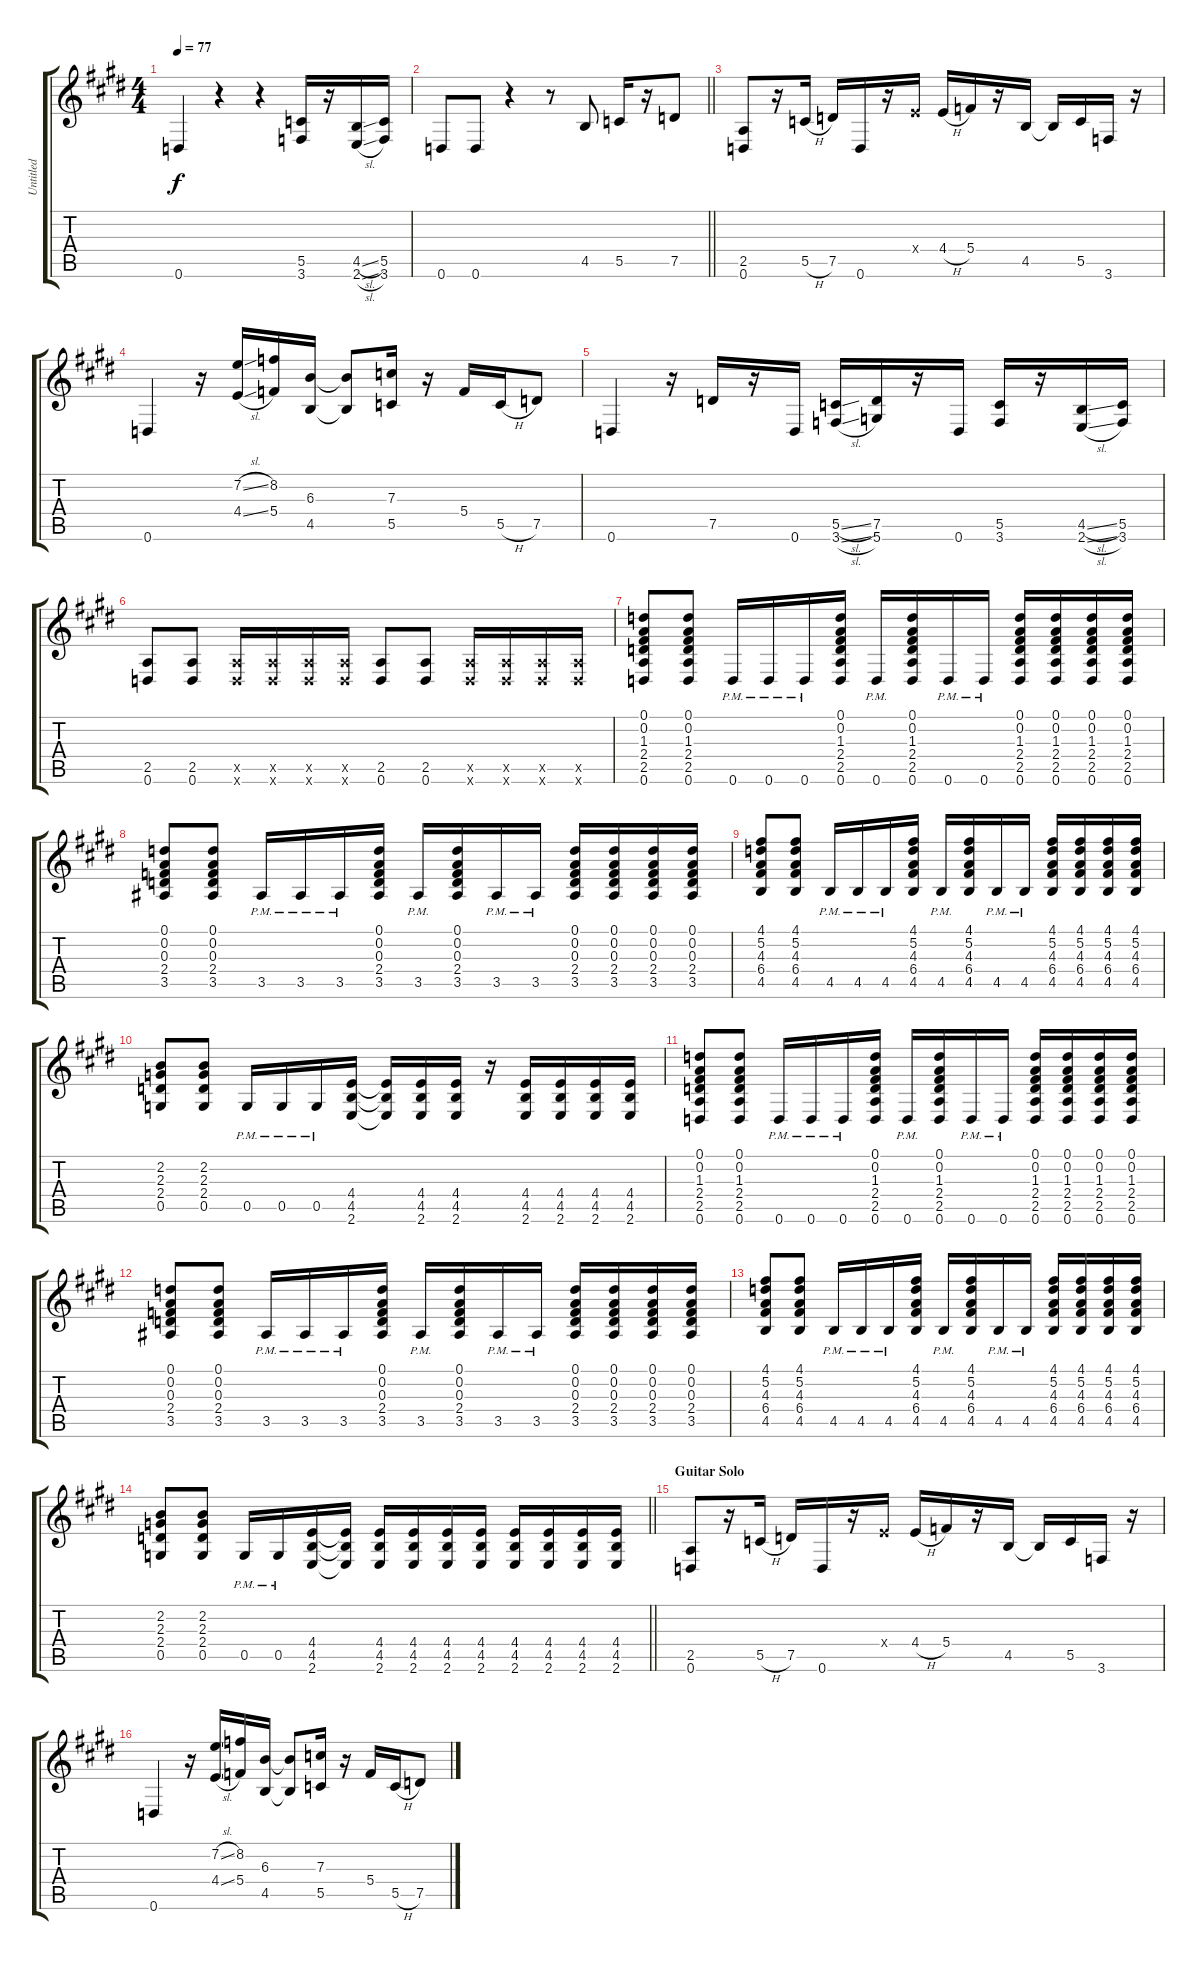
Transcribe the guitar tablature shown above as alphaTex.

\track ("Untitled" "Untitled") {instrument overdrivenguitar}
\staff {score tabs}
\tuning (D4 A3 F3 C3 G2 D2) {hide}
\ts (4 4)
\tempo 77
\clef g2
\ks e
0.6.4{dy f} r.4 r.4 (5.5 3.6).16 r.16 (4.5{sl} 2.6{sl}).16 (5.5 3.6).16 |
\barLineRight lightlight
\ks c#minor
0.6.8 0.6.8 r.4 r.8 4.5.8 5.5.16 r.16 7.5.8 |
\section ("" " ")
(2.5 0.6).8 r.16 5.5{h}.16 7.5.16 0.6.16 r.16 4.4{x}.16 4.4{h}.16 5.4.16 r.16 4.5.16 4.5{t}.16 5.5.16 3.6.16 r.16 |
\ks e
0.6.4 r.16 (7.2{sl} 4.4{sl}).16 (8.2 5.4).16 (6.3 4.5).16 (6.3{t} 4.5{t}).8 (7.3 5.5).16 r.16 5.4.16 5.5{h}.16 7.5.8 |
\ks c#minor
0.6.4 r.16 7.5.16 r.16 0.6.16 (5.5{sl} 3.6{sl}).16 (7.5 5.6).16 r.16 0.6.16 (5.5 3.6).16 r.16 (4.5{sl} 2.6{sl}).16 (5.5 3.6).16 |
(2.5 0.6).8 (2.5 0.6).8 (2.5{x} 0.6{x}).16 (2.5{x} 0.6{x}).16 (2.5{x} 0.6{x}).16 (2.5{x} 0.6{x}).16 (2.5 0.6).8 (2.5 0.6).8 (2.5{x} 0.6{x}).16 (2.5{x} 0.6{x}).16 (2.5{x} 0.6{x}).16 (2.5{x} 0.6{x}).16 |
\ks e
(0.1 0.2 1.3 2.4 2.5 0.6).8 (0.1 0.2 1.3 2.4 2.5 0.6).8 0.6{pm}.16 0.6{pm}.16 0.6{pm}.16 (0.1 0.2 1.3 2.4 2.5 0.6).16 0.6{pm}.16 (0.1 0.2 1.3 2.4 2.5 0.6).16 0.6{pm}.16 0.6{pm}.16 (0.1 0.2 1.3 2.4 2.5 0.6).16 (0.1 0.2 1.3 2.4 2.5 0.6).16 (0.1 0.2 1.3 2.4 2.5 0.6).16 (0.1 0.2 1.3 2.4 2.5 0.6).16 |
\ks c#minor
(0.1 0.2 0.3 2.4 3.5).8 (0.1 0.2 0.3 2.4 3.5).8 3.5{pm}.16 3.5{pm}.16 3.5{pm}.16 (0.1 0.2 0.3 2.4 3.5).16 3.5{pm}.16 (0.1 0.2 0.3 2.4 3.5).16 3.5{pm}.16 3.5{pm}.16 (0.1 0.2 0.3 2.4 3.5).16 (0.1 0.2 0.3 2.4 3.5).16 (0.1 0.2 0.3 2.4 3.5).16 (0.1 0.2 0.3 2.4 3.5).16 |
(4.1 5.2 4.3 6.4 4.5).8 (4.1 5.2 4.3 6.4 4.5).8 4.5{pm}.16 4.5{pm}.16 4.5{pm}.16 (4.1 5.2 4.3 6.4 4.5).16 4.5{pm}.16 (4.1 5.2 4.3 6.4 4.5).16 4.5{pm}.16 4.5{pm}.16 (4.1 5.2 4.3 6.4 4.5).16 (4.1 5.2 4.3 6.4 4.5).16 (4.1 5.2 4.3 6.4 4.5).16 (4.1 5.2 4.3 6.4 4.5).16 |
\ks e
(2.2 2.3 2.4 0.5).8 (2.2 2.3 2.4 0.5).8 0.5{pm}.16 0.5{pm}.16 0.5{pm}.16 (4.4 4.5 2.6).16 (4.4{t} 4.5{t} 2.6{t}).16 (4.4 4.5 2.6).16 (4.4 4.5 2.6).16 r.16 (4.4 4.5 2.6).16 (4.4 4.5 2.6).16 (4.4 4.5 2.6).16 (4.4 4.5 2.6).16 |
\ks c#minor
(0.1 0.2 1.3 2.4 2.5 0.6).8 (0.1 0.2 1.3 2.4 2.5 0.6).8 0.6{pm}.16 0.6{pm}.16 0.6{pm}.16 (0.1 0.2 1.3 2.4 2.5 0.6).16 0.6{pm}.16 (0.1 0.2 1.3 2.4 2.5 0.6).16 0.6{pm}.16 0.6{pm}.16 (0.1 0.2 1.3 2.4 2.5 0.6).16 (0.1 0.2 1.3 2.4 2.5 0.6).16 (0.1 0.2 1.3 2.4 2.5 0.6).16 (0.1 0.2 1.3 2.4 2.5 0.6).16 |
(0.1 0.2 0.3 2.4 3.5).8 (0.1 0.2 0.3 2.4 3.5).8 3.5{pm}.16 3.5{pm}.16 3.5{pm}.16 (0.1 0.2 0.3 2.4 3.5).16 3.5{pm}.16 (0.1 0.2 0.3 2.4 3.5).16 3.5{pm}.16 3.5{pm}.16 (0.1 0.2 0.3 2.4 3.5).16 (0.1 0.2 0.3 2.4 3.5).16 (0.1 0.2 0.3 2.4 3.5).16 (0.1 0.2 0.3 2.4 3.5).16 |
\ks e
(4.1 5.2 4.3 6.4 4.5).8 (4.1 5.2 4.3 6.4 4.5).8 4.5{pm}.16 4.5{pm}.16 4.5{pm}.16 (4.1 5.2 4.3 6.4 4.5).16 4.5{pm}.16 (4.1 5.2 4.3 6.4 4.5).16 4.5{pm}.16 4.5{pm}.16 (4.1 5.2 4.3 6.4 4.5).16 (4.1 5.2 4.3 6.4 4.5).16 (4.1 5.2 4.3 6.4 4.5).16 (4.1 5.2 4.3 6.4 4.5).16 |
\barLineRight lightlight
\ks c#minor
(2.2 2.3 2.4 0.5).8 (2.2 2.3 2.4 0.5).8 0.5{pm}.16 0.5{pm}.16 (4.4 4.5 2.6).16 (4.4{t} 4.5{t} 2.6{t}).16 (4.4 4.5 2.6).16 (4.4 4.5 2.6).16 (4.4 4.5 2.6).16 (4.4 4.5 2.6).16 (4.4 4.5 2.6).16 (4.4 4.5 2.6).16 (4.4 4.5 2.6).16 (4.4 4.5 2.6).16 |
\section ("" "Guitar Solo")
(2.5 0.6).8 r.16 5.5{h}.16 7.5.16 0.6.16 r.16 4.4{x}.16 4.4{h}.16 5.4.16 r.16 4.5.16 4.5{t}.16 5.5.16 3.6.16 r.16 |
\ks e
0.6.4 r.16 (7.2{sl} 4.4{sl}).16 (8.2 5.4).16 (6.3 4.5).16 (6.3{t} 4.5{t}).8 (7.3 5.5).16 r.16 5.4.16 5.5{h}.16 7.5.8
